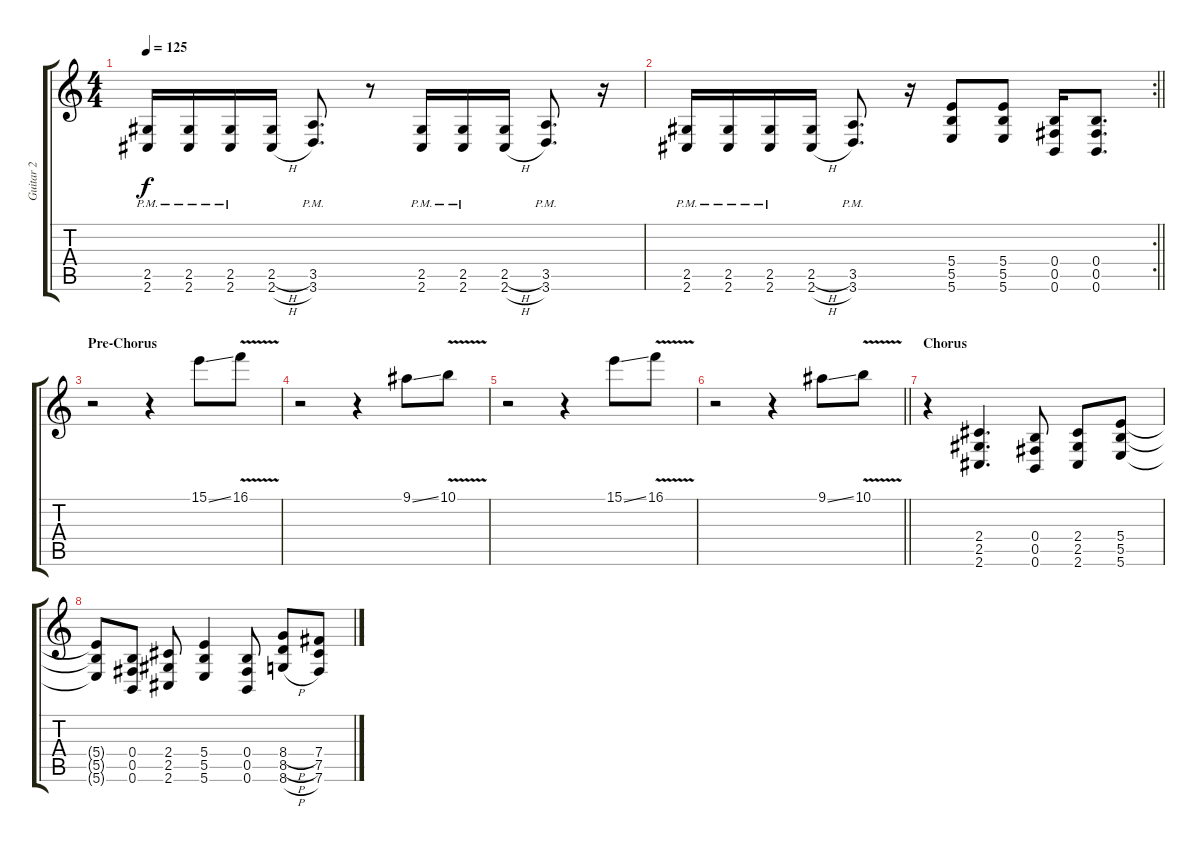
\track ("Guitar 2" "Guitar 2") {instrument distortionguitar}
\staff {score tabs}
\tuning (Db4 Ab3 E3 B2 Gb2 B1) {hide}
\ts (4 4)
\tempo 125
\clef g2
\ks c
(2.5{pm} 2.6{pm}).16{dy f} (2.5{pm} 2.6{pm}).16 (2.5{pm} 2.6{pm}).16 (2.5{h} 2.6{h}).16 (3.5{pm} 3.6{pm}).8{d} r.8 (2.5{pm} 2.6{pm}).16 (2.5{pm} 2.6{pm}).16 (2.5{h} 2.6{h}).16 (3.5{pm} 3.6{pm}).8{d} r.16 |
\rc 2
\barLineRight lightlight
(2.5{pm} 2.6{pm}).16 (2.5{pm} 2.6{pm}).16 (2.5{pm} 2.6{pm}).16 (2.5{h} 2.6{h}).16 (3.5{pm} 3.6{pm}).8{d} r.16 (5.4 5.5 5.6).8 (5.4 5.5 5.6).8 (0.4 0.5 0.6).16 (0.4 0.5 0.6).8{d} |
\section ("" "Pre-Chorus")
r.2 r.4 15.1{ss}.8 16.1{v}.8 |
r.2 r.4 9.1{ss}.8 10.1{v}.8 |
r.2 r.4 15.1{ss}.8 16.1{v}.8 |
\barLineRight lightlight
r.2 r.4 9.1{ss}.8 10.1{v}.8 |
\section ("" "Chorus")
r.4 (2.4 2.5 2.6).4{d} (0.4 0.5 0.6).8 (2.4 2.5 2.6).8 (5.4 5.5 5.6).8 |
(5.4{t} 5.5{t} 5.6{t}).8 (0.4 0.5 0.6).8 (2.4 2.5 2.6).8 (5.4 5.5 5.6).4 (0.4 0.5 0.6).8 (8.4{h} 8.5{h} 8.6{h}).8 (7.4 7.5 7.6).8
